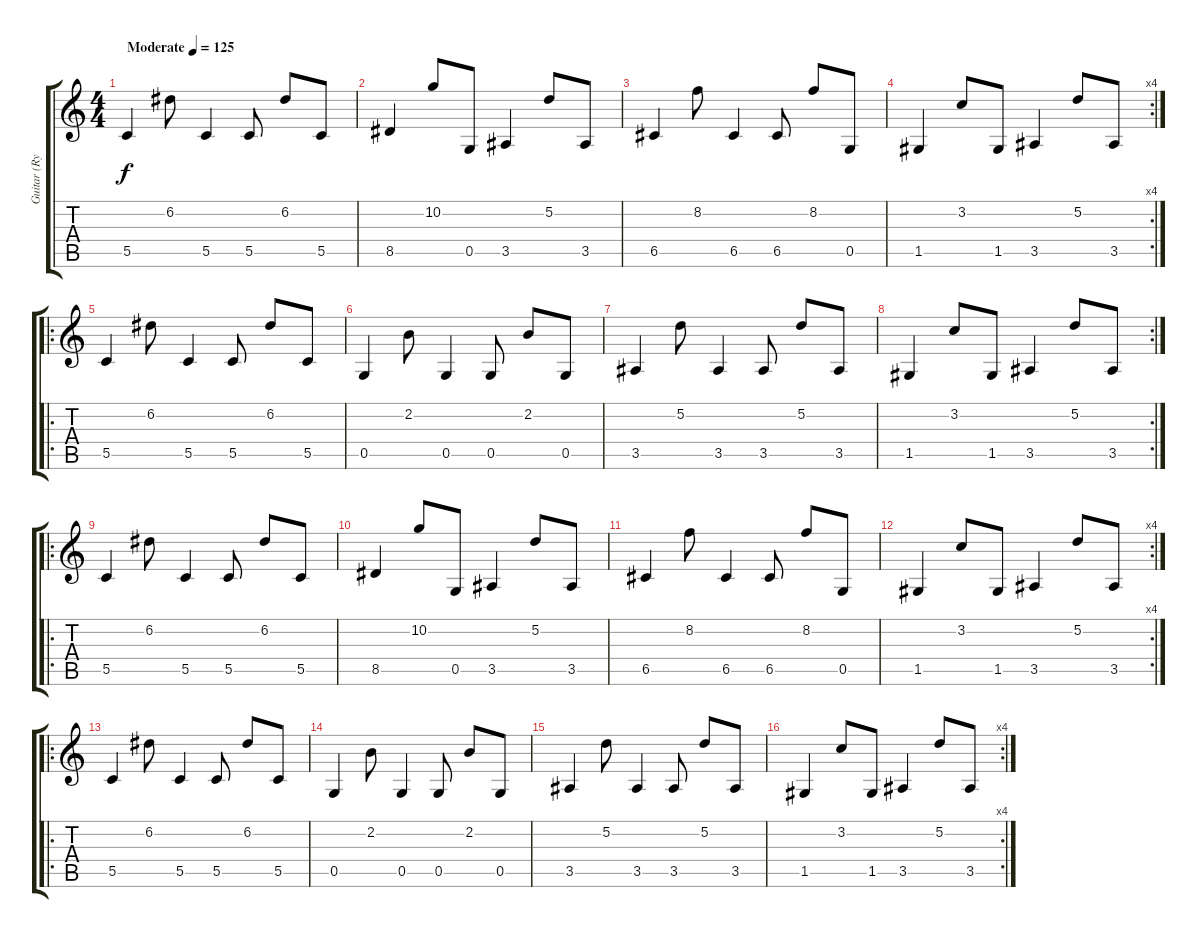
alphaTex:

\track ("Guitar (Rythm+Solo)" "Guitar (Ry") {instrument acousticguitarsteel}
\staff {score tabs}
\tuning (D4 A3 F3 C3 G2 C2) {hide}
\ts (4 4)
\tempo (125 "Moderate")
\clef g2
\ks aminor
5.5.4{dy f instrument acousticguitarsteel} 6.2.8 5.5.4 5.5.8 6.2.8 5.5.8 |
8.5.4 10.2.8 0.5.8 3.5.4 5.2.8 3.5.8 |
6.5.4 8.2.8 6.5.4 6.5.8 8.2.8 0.5.8 |
\rc 4
1.5.4 3.2.8 1.5.8 3.5.4 5.2.8 3.5.8 |
\ro
5.5.4 6.2.8 5.5.4 5.5.8 6.2.8 5.5.8 |
0.5.4 2.2.8 0.5.4 0.5.8 2.2.8 0.5.8 |
3.5.4 5.2.8 3.5.4 3.5.8 5.2.8 3.5.8 |
\rc 2
1.5.4 3.2.8 1.5.8 3.5.4 5.2.8 3.5.8 |
\ro
5.5.4 6.2.8 5.5.4 5.5.8 6.2.8 5.5.8 |
8.5.4 10.2.8 0.5.8 3.5.4 5.2.8 3.5.8 |
6.5.4 8.2.8 6.5.4 6.5.8 8.2.8 0.5.8 |
\rc 4
1.5.4 3.2.8 1.5.8 3.5.4 5.2.8 3.5.8 |
\ro
5.5.4 6.2.8 5.5.4 5.5.8 6.2.8 5.5.8 |
0.5.4 2.2.8 0.5.4 0.5.8 2.2.8 0.5.8 |
3.5.4 5.2.8 3.5.4 3.5.8 5.2.8 3.5.8 |
\rc 4
1.5.4 3.2.8 1.5.8 3.5.4 5.2.8 3.5.8
